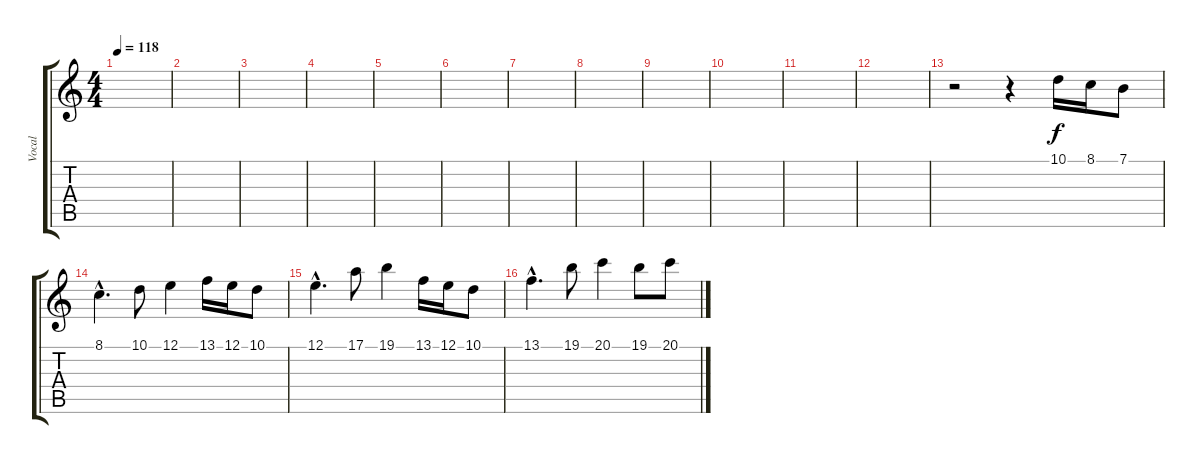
\track ("Vocal" "Vocal") {instrument brasssection}
\staff {score tabs}
\tuning (E4 B3 G3 D3 A2 E2) {hide}
\ts (4 4)
\tempo 118
\clef g2
\ks c
|
|
|
|
|
|
|
|
|
|
|
|
r.2 r.4 10.1.16 8.1.16 7.1.8 |
8.1{hac}.4{d} 10.1.8 12.1.4 13.1.16 12.1.16 10.1.8 |
12.1{hac}.4{d} 17.1.8 19.1.4 13.1.16 12.1.16 10.1.8 |
13.1{hac}.4{d} 19.1.8 20.1.4 19.1.8 20.1.8
